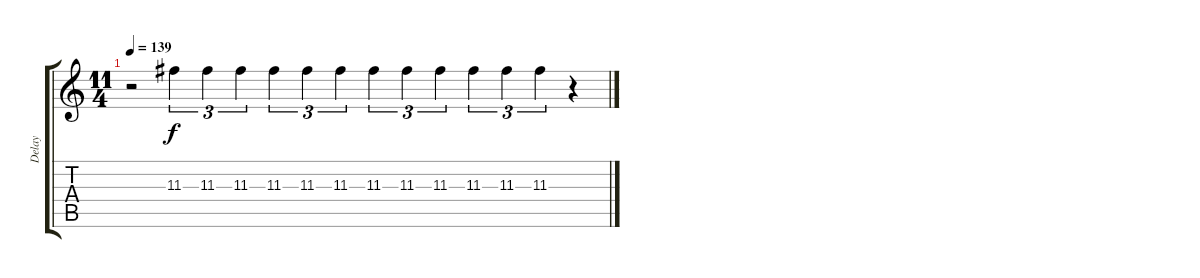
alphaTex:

\track ("Delay" "Delay") {instrument distortionguitar}
\staff {score tabs}
\tuning (E4 B3 G3 D3 A2 E2) {hide}
\ts (11 4)
\tempo 139
\clef g2
\ks c
r.2{dy f volume 13} 11.3.4{tu (3 2) volume 0} 11.3.4{tu (3 2)} 11.3.4{tu (3 2)} 11.3.4{tu (3 2)} 11.3.4{tu (3 2)} 11.3.4{tu (3 2)} 11.3.4{tu (3 2)} 11.3.4{tu (3 2)} 11.3.4{tu (3 2)} 11.3.4{tu (3 2)} 11.3.4{tu (3 2)} 11.3.4{tu (3 2)} r.4
